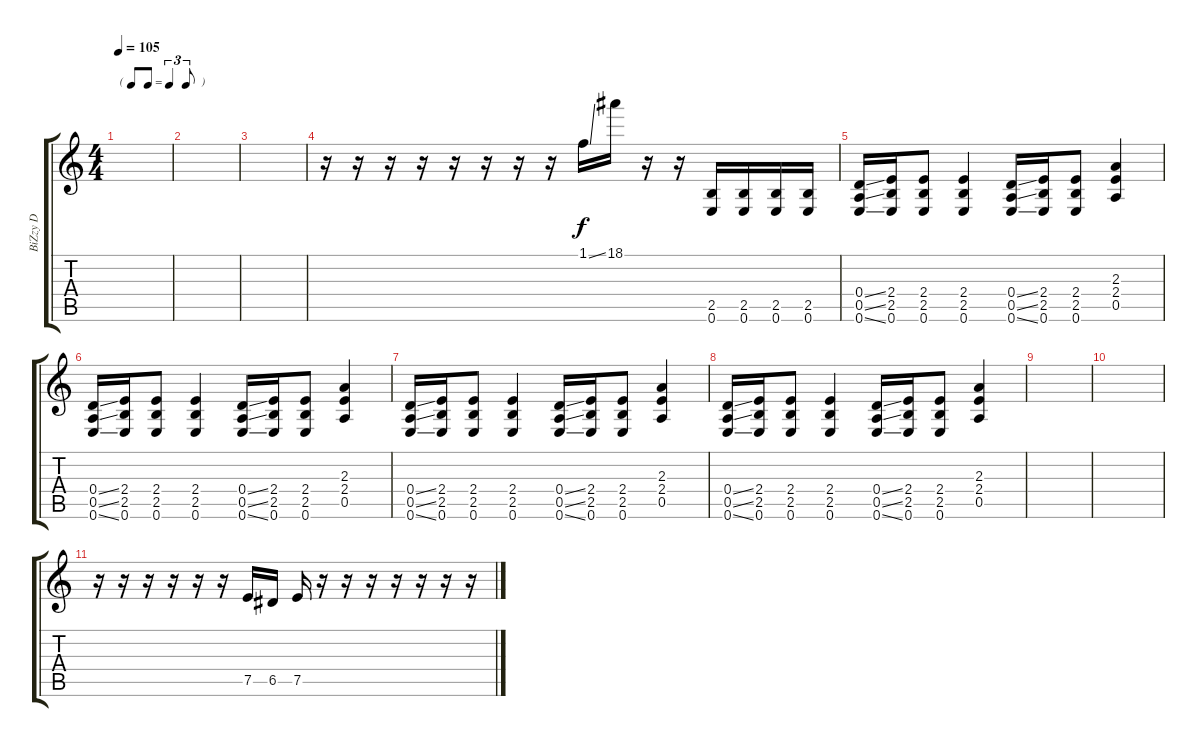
\track ("BiZzy D" "BiZzy D") {instrument distortionguitar}
\staff {score tabs}
\tuning (E4 B3 G3 D3 A2 E2) {hide}
\ts (4 4)
\tf triplet8th
\tempo 105
\clef g2
\ks c
|
|
|
r.16 r.16 r.16 r.16 r.16 r.16 r.16 r.16{instrument guitarfretnoise} 1.1{ss}.16 18.1.16 r.16 r.16 (2.5 0.6).16{instrument distortionguitar} (2.5 0.6).16 (2.5 0.6).16 (2.5 0.6).16 |
(0.4{ss} 0.5{ss} 0.6{ss}).16 (2.4 2.5 0.6).16 (2.4 2.5 0.6).8 (2.4 2.5 0.6).4 (0.4{ss} 0.5{ss} 0.6{ss}).16 (2.4 2.5 0.6).16 (2.4 2.5 0.6).8 (2.3 2.4 0.5).4 |
(0.4{ss} 0.5{ss} 0.6{ss}).16 (2.4 2.5 0.6).16 (2.4 2.5 0.6).8 (2.4 2.5 0.6).4 (0.4{ss} 0.5{ss} 0.6{ss}).16 (2.4 2.5 0.6).16 (2.4 2.5 0.6).8 (2.3 2.4 0.5).4 |
(0.4{ss} 0.5{ss} 0.6{ss}).16 (2.4 2.5 0.6).16 (2.4 2.5 0.6).8 (2.4 2.5 0.6).4 (0.4{ss} 0.5{ss} 0.6{ss}).16 (2.4 2.5 0.6).16 (2.4 2.5 0.6).8 (2.3 2.4 0.5).4 |
(0.4{ss} 0.5{ss} 0.6{ss}).16 (2.4 2.5 0.6).16 (2.4 2.5 0.6).8 (2.4 2.5 0.6).4 (0.4{ss} 0.5{ss} 0.6{ss}).16 (2.4 2.5 0.6).16 (2.4 2.5 0.6).8 (2.3 2.4 0.5).4 |
|
|
r.16 r.16 r.16 r.16 r.16 r.16 7.5.16 6.5.16 7.5.16 r.16 r.16 r.16 r.16 r.16 r.16 r.16
